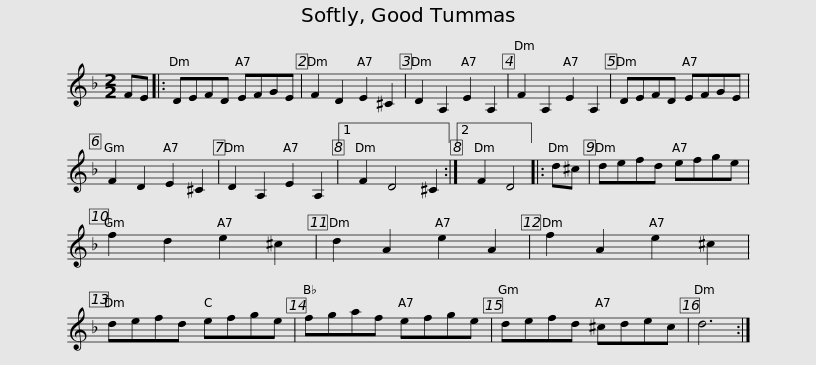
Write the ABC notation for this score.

X:1
L:1/8
M:2/2
I:linebreak $
K:F
V:1 treble
V:1
 FE |: DEFD EFGE | F2 D2 E2 ^C2 | D2 A,2 E2 A,2 | F2 A,2 E2 A,2 | %5
 DEFD EFGE | F2 D2 E2 ^C2 |$ D2 A,2 E2 A,2 |1 F2 D4 ^C2 :|2 F2 D4 |: %10
 d^c | defd efge | f2 d2 e2 ^c2 | d2 A2 e2 A2 | f2 A2 e2 ^c2 |$ %15
 defd efge | fgaf efge | defd ^cdec | d6 :| %19
